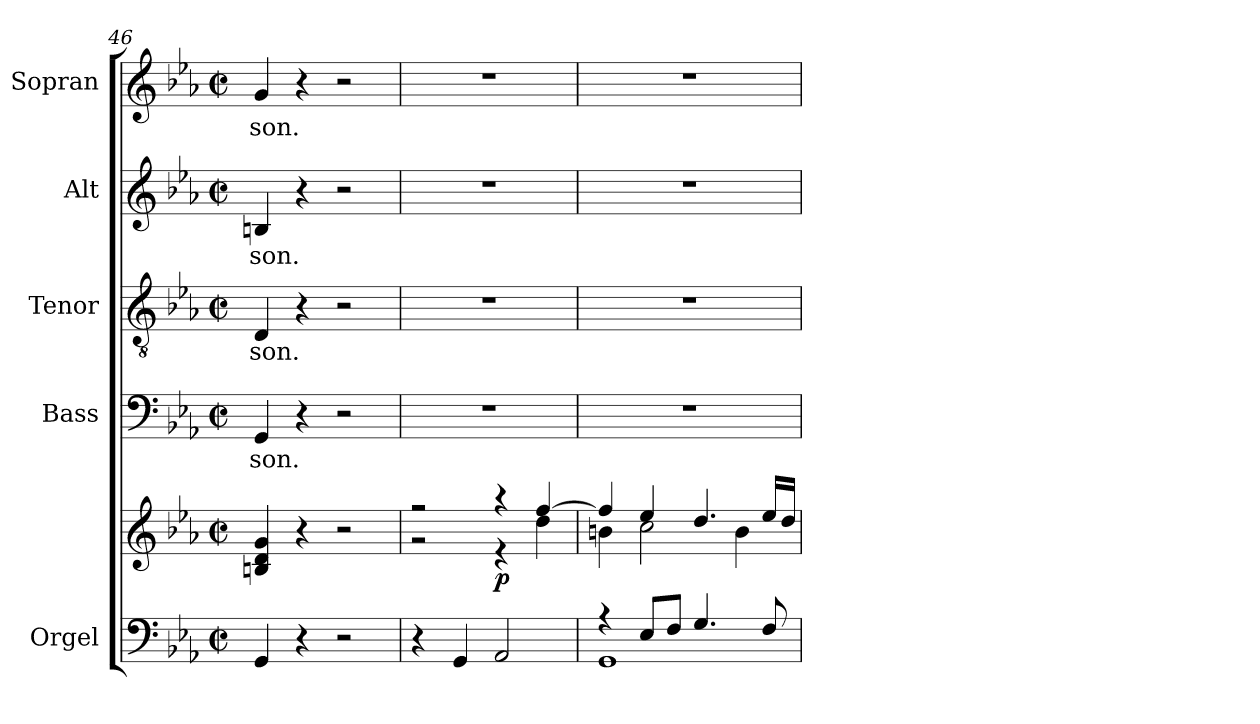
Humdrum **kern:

**kern	**kern	**dynam	**kern	**text	**kern	**text	**kern	**text	**kern	**text
*part5	*part5	*part5	*part4	*part4	*part3	*part3	*part2	*part2	*part1	*part1
*staff6	*staff5	*staff5/6	*staff4	*staff4	*staff3	*staff3	*staff2	*staff2	*staff1	*staff1
*I"Orgel	*	*	*I"Bass	*	*I"Tenor	*	*I"Alt	*	*I"Sopran	*
*I'Org.	*	*	*I'B.	*	*I'T.	*	*I'A.	*	*I'S.	*
*clefF4	*clefG2	*	*clefF4	*	*clefGv2	*	*clefG2	*	*clefG2	*
*k[b-e-a-]	*k[b-e-a-]	*	*k[b-e-a-]	*	*k[b-e-a-]	*	*k[b-e-a-]	*	*k[b-e-a-]	*
*E-:	*E-:	*	*E-:	*	*E-:	*	*E-:	*	*E-:	*
*M2/2	*M2/2	*	*M2/2	*	*M2/2	*	*M2/2	*	*M2/2	*
*met(c|)	*met(c|)	*	*met(c|)	*	*met(c|)	*	*met(c|)	*	*met(c|)	*
=46	=46	=46	=46	=46	=46	=46	=46	=46	=46	=46
!	!	!	!	!LO:LY:b	!	!LO:LY:b	!	!LO:LY:b	!	!LO:LY:b
4GG/	4Bn/ 4d/ 4g/	.	4GG/	-son.	4D/	-son.	4Bn/	-son.	4g/	-son.
4r	4r	.	4r	.	4r	.	4r	.	4r	.
2r	2r	.	2r	.	2r	.	2r	.	2r	.
=47	=47	=47	=47	=47	=47	=47	=47	=47	=47	=47
*	*^	*	*	*	*	*	*	*	*	*
4r	2r	2r	.	1r	.	1r	.	1r	.	1r	.
4GG/	.	.	.	.	.	.	.	.	.	.	.
!	!	!	!LO:DY:b	!	!	!	!	!	!	!	!
2AA-/	4r	4r	p	.	.	.	.	.	.	.	.
.	[>4ff/	4dd\	.	.	.	.	.	.	.	.	.
=48	=48	=48	=48	=48	=48	=48	=48	=48	=48	=48	=48
*^	*	*	*	*	*	*	*	*	*	*	*
4rG	1GG	4ff/]	4bn\	.	1r	.	1r	.	1r	.	1r	.
8E-/L	.	4ee-/	2cc\	.	.	.	.	.	.	.	.	.
8F/J	.	.	.	.	.	.	.	.	.	.	.	.
4.G/	.	4.dd/	.	.	.	.	.	.	.	.	.	.
.	.	.	4b\	.	.	.	.	.	.	.	.	.
8F/	.	16ee-/LL	.	.	.	.	.	.	.	.	.	.
.	.	16dd/JJ	.	.	.	.	.	.	.	.	.	.
*v	*v	*	*	*	*	*	*	*	*	*	*	*
*	*v	*v	*	*	*	*	*	*	*	*	*
=	=	=	=	=	=	=	=	=	=	=
*-	*-	*-	*-	*-	*-	*-	*-	*-	*-	*-
